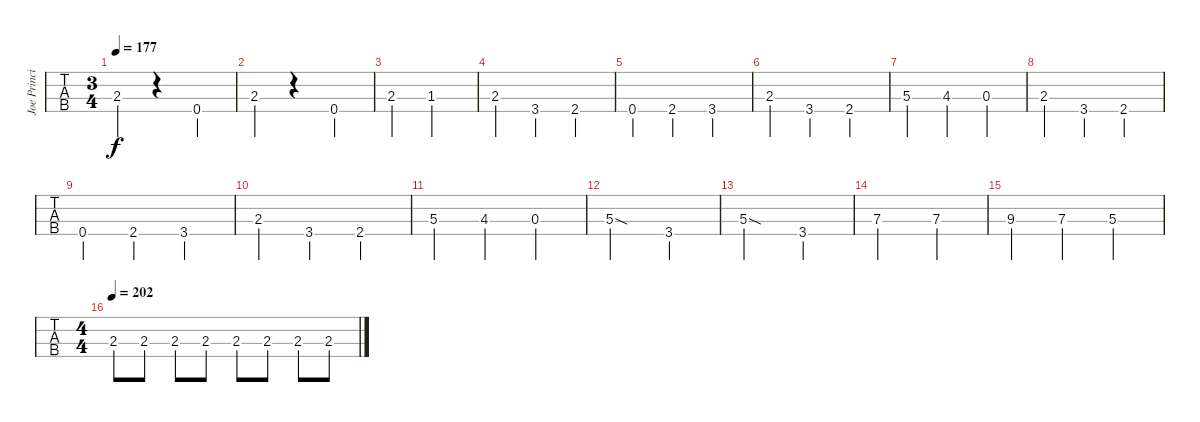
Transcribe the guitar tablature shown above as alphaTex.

\track ("Joe Principe - Bass" "Joe Princi") {instrument electricbassfinger}
\staff {tabs}
\tuning (G2 D2 A1 E1) {hide}
\ts (3 4)
\tempo 177
\clef f4
\ks c
2.3.4{dy f} r.4 0.4{st}.4 |
2.3.4 r.4 0.4.4 |
2.3.4 1.3.2 |
2.3.4 3.4.4 2.4.4 |
0.4.4 2.4.4 3.4.4 |
2.3.4 3.4.4 2.4.4 |
5.3.4 4.3.4 0.3.4 |
2.3.4 3.4.4 2.4.4 |
0.4.4 2.4.4 3.4.4 |
2.3.4 3.4.4 2.4.4 |
5.3.4 4.3.4 0.3.4 |
5.3{sod}.2 3.4{st}.4 |
5.3{sod}.2 3.4{st}.4 |
7.3{st}.2 7.3{st}.4 |
9.3{st}.4 7.3{st}.4 5.3{st}.4 |
\ts (4 4)
\tempo 202
2.3.8 2.3.8 2.3.8 2.3.8 2.3.8 2.3.8 2.3.8 2.3{ss}.8
